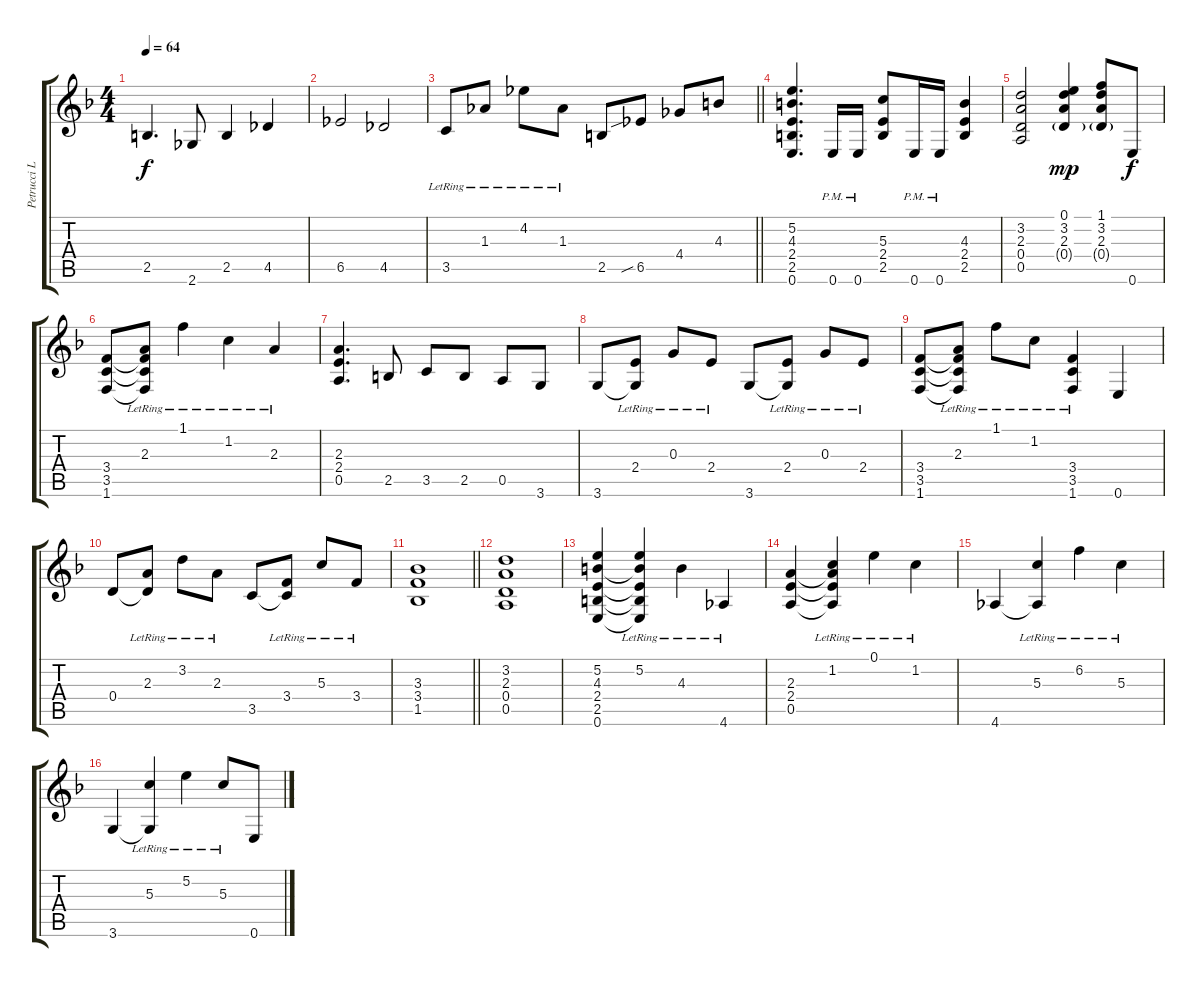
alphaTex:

\track ("Petrucci Left" "Petrucci L") {instrument distortionguitar}
\staff {score tabs}
\tuning (E4 B3 G3 D3 A2 E2) {hide}
\ts (4 4)
\tempo 64
\clef g2
\ks f
2.5.4{d dy f} 2.6.8 2.5.4 4.5.4 |
6.5.2 4.5.2 |
\barLineRight lightlight
3.5{lr}.8 1.3{lr}.8 4.2{lr}.8 1.3{lr}.8 2.5.8 6.5{sib}.8 4.4.8 4.3.8 |
(5.2 4.3 2.4 2.5 0.6).4{d} 0.6{pm}.16 0.6{pm}.16 (5.3 2.4 2.5).8 0.6{pm}.16 0.6{pm}.16 (4.3 2.4 2.5).4 |
(3.2 2.3 0.4 0.5).2 (0.1 3.2 2.3 0.4{g}).4{dy mp} (1.1 3.2 2.3 0.4{g}).8 0.6.8{dy f} |
(3.4 3.5 1.6).8 (2.3{lr} 3.4{t} 3.5{t} 1.6{t}).8 1.1{lr}.4 1.2{lr}.4 2.3{lr}.4 |
(2.3 2.4 0.5).4{d} 2.5.8 3.5.8 2.5.8 0.5.8 3.6.8 |
3.6.8 (2.4{lr} 3.6{t}).8 0.3{lr}.8 2.4{lr}.8 3.6.8 (2.4{lr} 3.6{t}).8 0.3{lr}.8 2.4{lr}.8 |
(3.4 3.5 1.6).8 (2.3{lr} 3.4{t} 3.5{t} 1.6{t}).8 1.1{lr}.8 1.2{lr}.8 (3.4{lr} 3.5{lr} 1.6{lr}).4 0.6.4 |
0.4.8 (2.3{lr} 0.4{t}).8 3.2{lr}.8 2.3{lr}.8 3.5.8 (3.4{lr} 3.5{t}).8 5.3{lr}.8 3.4{lr}.8 |
\barLineRight lightlight
(3.3 3.4 1.5).1 |
(3.2 2.3 0.4 0.5).1 |
(5.2 4.3 2.4 2.5 0.6).4 (5.2{lr} 4.3{t} 2.4{t} 2.5{t} 0.6{t}).4 4.3{lr}.4 4.6{lr}.4 |
(2.3 2.4 0.5).4 (1.2{lr} 2.3{t} 2.4{t} 0.5{t}).4 0.1{lr}.4 1.2{lr}.4 |
4.6.4 (5.3{lr} 4.6{t}).4 6.2{lr}.4 5.3{lr}.4 |
3.6.4 (5.3{lr} 3.6{t}).4 5.2{lr}.4 5.3{lr}.8 0.6.8
